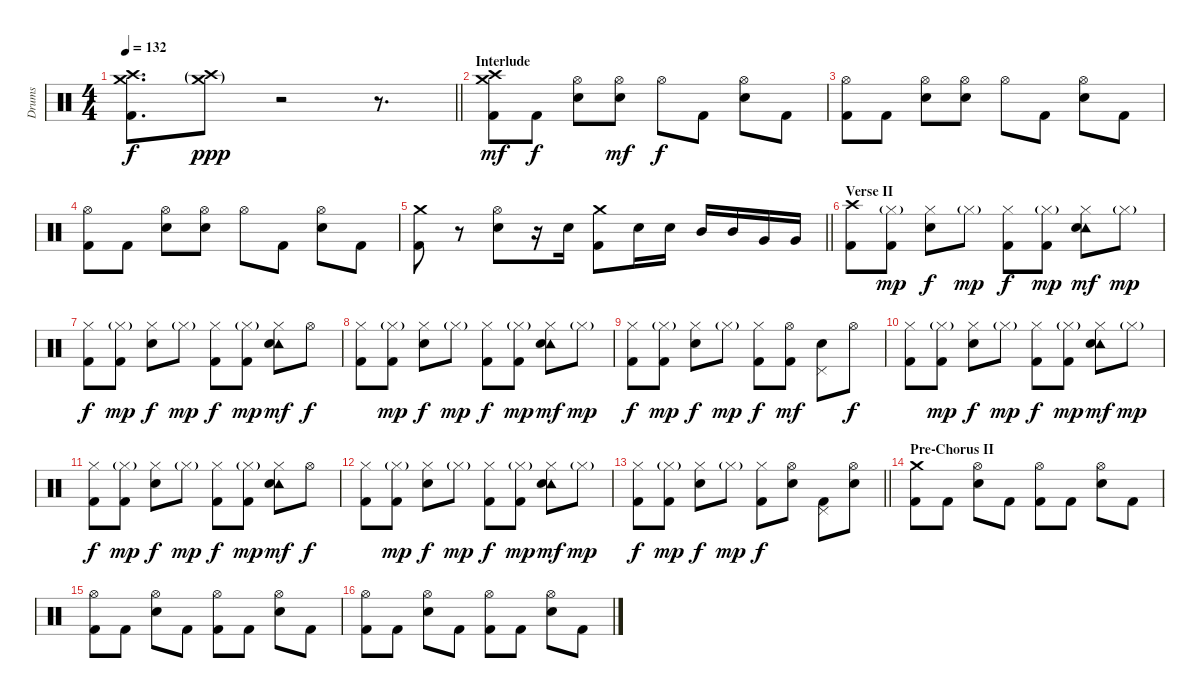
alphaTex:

\track ("Drums" "Drums") {instrument percussion}
\staff {score}
\articulation defaults
\ts (4 4)
\tempo 132
\clef neutral
\barLineRight lightlight
\ks c
("Crash medium (hit)" "Crash high (hit)" "Kick (hit) 2").8{d dy f} ("Crash medium (hit)"{g} "Crash high (hit)"{g}).8{dy ppp} r.2 r.8{d} |
\section ("" "Interlude")
("Crash medium (hit)" "Crash high (hit)" "Kick (hit) 2").8{dy mf} "Kick (hit) 2".8{dy f} ("Hi-Hat (open)" "Snare (hit) 2").8 ("Hi-Hat (open)" "Snare (hit) 2").8{dy mf} "Hi-Hat (open)".8{dy f} "Kick (hit) 2".8 ("Hi-Hat (open)" "Snare (hit) 2").8 "Kick (hit) 2".8 |
("Hi-Hat (open)" "Kick (hit) 2").8 "Kick (hit) 2".8 ("Hi-Hat (open)" "Snare (hit) 2").8 ("Hi-Hat (open)" "Snare (hit) 2").8 "Hi-Hat (open)".8 "Kick (hit) 2".8 ("Hi-Hat (open)" "Snare (hit) 2").8 "Kick (hit) 2".8 |
("Hi-Hat (open)" "Kick (hit) 2").8 "Kick (hit) 2".8 ("Hi-Hat (open)" "Snare (hit) 2").8 ("Hi-Hat (open)" "Snare (hit) 2").8 "Hi-Hat (open)".8 "Kick (hit) 2".8 ("Hi-Hat (open)" "Snare (hit) 2").8 "Kick (hit) 2".8 |
\barLineRight lightlight
("Crash medium (hit)" "Kick (hit) 2").8 r.8 ("Hi-Hat (open)" "Snare (hit) 2").8 r.16 "Snare (hit) 2".16 ("Crash medium (hit)" "Kick (hit) 2").8 "Snare (hit) 2".16 "Snare (hit) 2".16 "Mid Tom (hit)".16 "Mid Tom (hit)".16 "Very Low Tom (hit)".16 "Very Low Tom (hit)".16 |
\section ("" "Verse II")
("Crash high (hit)" "Kick (hit) 2").8 ("Hi-Hat (closed)"{g} "Kick (hit) 2").8{dy mp} ("Hi-Hat (closed)" "Snare (hit) 2").8{dy f} "Hi-Hat (closed)"{g}.8{dy mp} ("Hi-Hat (closed)" "Kick (hit) 2").8{dy f} ("Hi-Hat (closed)"{g} "Kick (hit) 2").8{dy mp} ("Hi-Hat (closed)" "Tambourine (hit)" "Snare (hit) 2").8{dy mf} "Hi-Hat (closed)"{g}.8{dy mp} |
("Hi-Hat (closed)" "Kick (hit) 2").8{dy f} ("Hi-Hat (closed)"{g} "Kick (hit) 2").8{dy mp} ("Hi-Hat (closed)" "Snare (hit) 2").8{dy f} "Hi-Hat (closed)"{g}.8{dy mp} ("Hi-Hat (closed)" "Kick (hit) 2").8{dy f} ("Hi-Hat (closed)"{g} "Kick (hit) 2").8{dy mp} ("Hi-Hat (closed)" "Tambourine (hit)" "Snare (hit) 2").8{dy mf} "Hi-Hat (open)".8{dy f} |
("Hi-Hat (closed)" "Kick (hit) 2").8 ("Hi-Hat (closed)"{g} "Kick (hit) 2").8{dy mp} ("Hi-Hat (closed)" "Snare (hit) 2").8{dy f} "Hi-Hat (closed)"{g}.8{dy mp} ("Hi-Hat (closed)" "Kick (hit) 2").8{dy f} ("Hi-Hat (closed)"{g} "Kick (hit) 2").8{dy mp} ("Hi-Hat (closed)" "Tambourine (hit)" "Snare (hit) 2").8{dy mf} "Hi-Hat (closed)"{g}.8{dy mp} |
("Hi-Hat (closed)" "Kick (hit) 2").8{dy f} ("Hi-Hat (closed)"{g} "Kick (hit) 2").8{dy mp} ("Hi-Hat (closed)" "Snare (hit) 2").8{dy f} "Hi-Hat (closed)"{g}.8{dy mp} ("Hi-Hat (closed)" "Kick (hit) 2").8{dy f} ("Hi-Hat (open)" "Kick (hit) 2").8{dy mf} ("Pedal Hi-Hat (hit)" "Snare (hit) 2").8 "Hi-Hat (open)".8{dy f} |
("Hi-Hat (closed)" "Kick (hit) 2").8 ("Hi-Hat (closed)"{g} "Kick (hit) 2").8{dy mp} ("Hi-Hat (closed)" "Snare (hit) 2").8{dy f} "Hi-Hat (closed)"{g}.8{dy mp} ("Hi-Hat (closed)" "Kick (hit) 2").8{dy f} ("Hi-Hat (closed)"{g} "Kick (hit) 2").8{dy mp} ("Hi-Hat (closed)" "Tambourine (hit)" "Snare (hit) 2").8{dy mf} "Hi-Hat (closed)"{g}.8{dy mp} |
("Hi-Hat (closed)" "Kick (hit) 2").8{dy f} ("Hi-Hat (closed)"{g} "Kick (hit) 2").8{dy mp} ("Hi-Hat (closed)" "Snare (hit) 2").8{dy f} "Hi-Hat (closed)"{g}.8{dy mp} ("Hi-Hat (closed)" "Kick (hit) 2").8{dy f} ("Hi-Hat (closed)"{g} "Kick (hit) 2").8{dy mp} ("Hi-Hat (closed)" "Tambourine (hit)" "Snare (hit) 2").8{dy mf} "Hi-Hat (open)".8{dy f} |
("Hi-Hat (closed)" "Kick (hit) 2").8 ("Hi-Hat (closed)"{g} "Kick (hit) 2").8{dy mp} ("Hi-Hat (closed)" "Snare (hit) 2").8{dy f} "Hi-Hat (closed)"{g}.8{dy mp} ("Hi-Hat (closed)" "Kick (hit) 2").8{dy f} ("Hi-Hat (closed)"{g} "Kick (hit) 2").8{dy mp} ("Hi-Hat (closed)" "Tambourine (hit)" "Snare (hit) 2").8{dy mf} "Hi-Hat (closed)"{g}.8{dy mp} |
\barLineRight lightlight
("Hi-Hat (closed)" "Kick (hit) 2").8{dy f} ("Hi-Hat (closed)"{g} "Kick (hit) 2").8{dy mp} ("Hi-Hat (closed)" "Snare (hit) 2").8{dy f} "Hi-Hat (closed)"{g}.8{dy mp} ("Hi-Hat (closed)" "Kick (hit) 2").8{dy f} ("Hi-Hat (open)" "Snare (hit) 2").8 ("Pedal Hi-Hat (hit)" "Kick (hit) 2").8 ("Hi-Hat (open)" "Snare (hit) 2").8 |
\section ("" "Pre-Chorus II")
("Crash medium (hit)" "Kick (hit) 2").8 "Kick (hit) 2".8 ("Hi-Hat (open)" "Snare (hit) 2").8 "Kick (hit) 2".8 ("Hi-Hat (open)" "Kick (hit) 2").8 "Kick (hit) 2".8 ("Hi-Hat (open)" "Snare (hit) 2").8 "Kick (hit) 2".8 |
("Hi-Hat (open)" "Kick (hit) 2").8 "Kick (hit) 2".8 ("Hi-Hat (open)" "Snare (hit) 2").8 "Kick (hit) 2".8 ("Hi-Hat (open)" "Kick (hit) 2").8 "Kick (hit) 2".8 ("Hi-Hat (open)" "Snare (hit) 2").8 "Kick (hit) 2".8 |
("Hi-Hat (open)" "Kick (hit) 2").8 "Kick (hit) 2".8 ("Hi-Hat (open)" "Snare (hit) 2").8 "Kick (hit) 2".8 ("Hi-Hat (open)" "Kick (hit) 2").8 "Kick (hit) 2".8 ("Hi-Hat (open)" "Snare (hit) 2").8 "Kick (hit) 2".8
